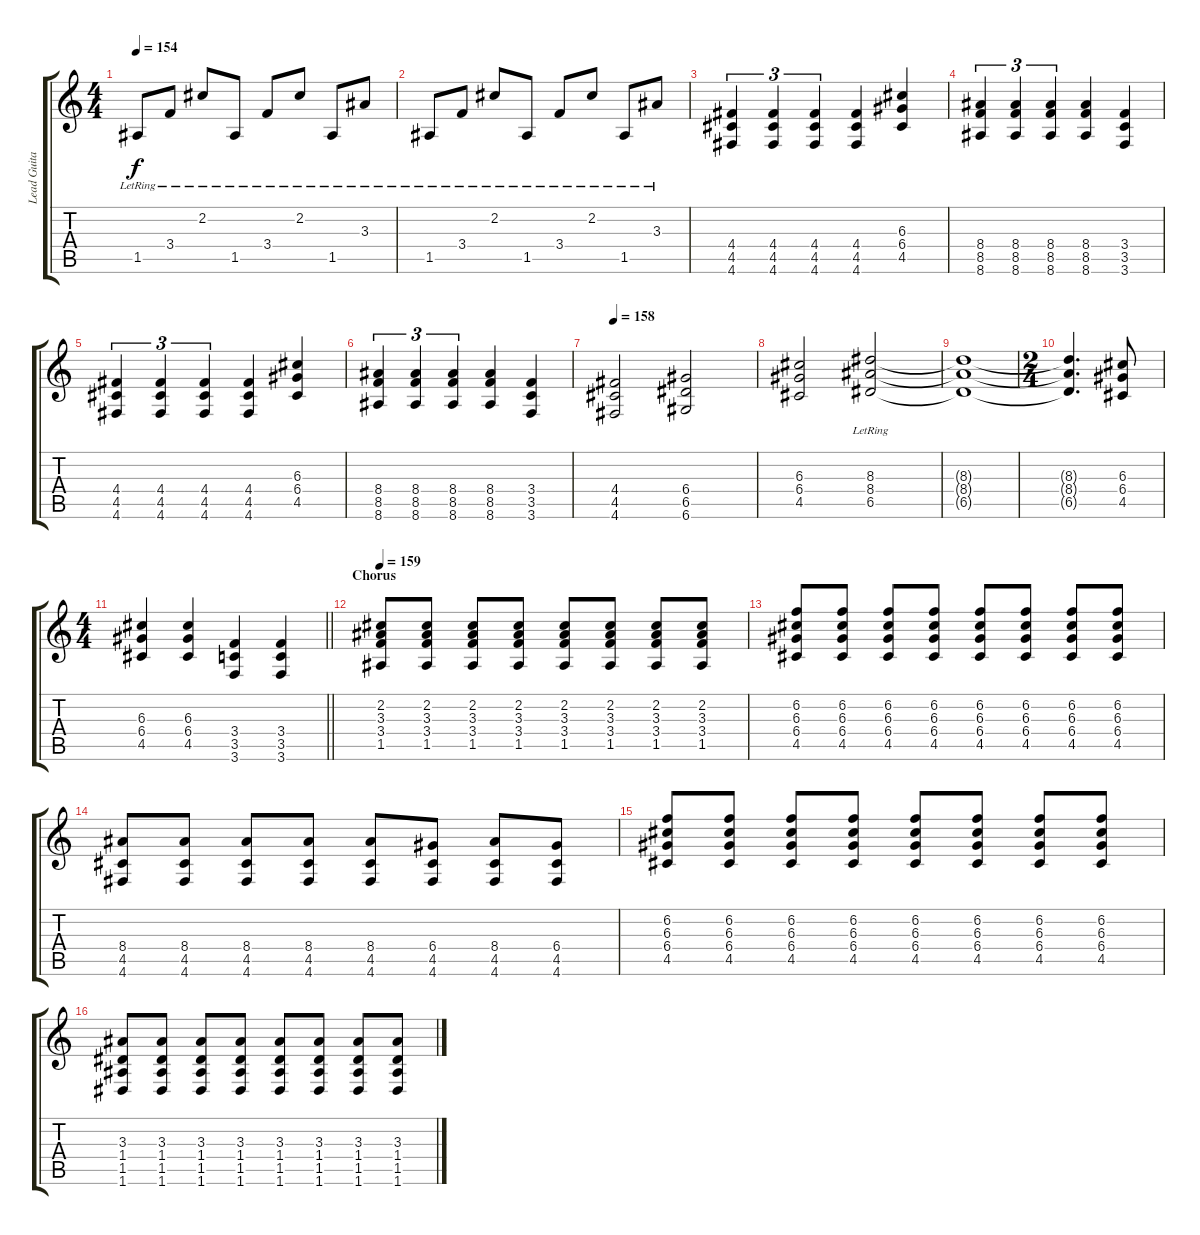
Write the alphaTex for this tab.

\track ("Lead Guitar" "Lead Guita") {instrument overdrivenguitar}
\staff {score tabs}
\tuning (E4 B3 G3 D3 A2 D2) {hide}
\ts (4 4)
\tempo 154
\clef g2
\ks c
1.5{lr}.8{dy f} 3.4{lr}.8 2.2{lr}.8 1.5{lr}.8 3.4{lr}.8 2.2{lr}.8 1.5{lr}.8 3.3{lr}.8 |
1.5{lr}.8 3.4{lr}.8 2.2{lr}.8 1.5{lr}.8 3.4{lr}.8 2.2{lr}.8 1.5{lr}.8 3.3{lr}.8 |
(4.4 4.5 4.6).4{tu (3 2) instrument overdrivenguitar} (4.4 4.5 4.6).4{tu (3 2)} (4.4 4.5 4.6).4{tu (3 2)} (4.4 4.5 4.6).4 (6.3 6.4 4.5).4 |
(8.4 8.5 8.6).4{tu (3 2)} (8.4 8.5 8.6).4{tu (3 2)} (8.4 8.5 8.6).4{tu (3 2)} (8.4 8.5 8.6).4 (3.4 3.5 3.6).4 |
(4.4 4.5 4.6).4{tu (3 2)} (4.4 4.5 4.6).4{tu (3 2)} (4.4 4.5 4.6).4{tu (3 2)} (4.4 4.5 4.6).4 (6.3 6.4 4.5).4 |
(8.4 8.5 8.6).4{tu (3 2)} (8.4 8.5 8.6).4{tu (3 2)} (8.4 8.5 8.6).4{tu (3 2)} (8.4 8.5 8.6).4 (3.4 3.5 3.6).4 |
\tempo 158
(4.4 4.5 4.6).2 (6.4 6.5 6.6).2 |
(6.3 6.4 4.5).2 (8.3{lr} 8.4{lr} 6.5{lr}).2 |
(8.3{t} 8.4{t} 6.5{t}).1 |
\ts (2 4)
(8.3{t} 8.4{t} 6.5{t}).4{d} (6.3 6.4 4.5).8 |
\ts (4 4)
\barLineRight lightlight
(6.3 6.4 4.5).4 (6.3 6.4 4.5).4 (3.4 3.5 3.6).4 (3.4 3.5 3.6).4 |
\section ("" "Chorus")
\tempo 159
(2.2 3.3 3.4 1.5).8 (2.2 3.3 3.4 1.5).8 (2.2 3.3 3.4 1.5).8 (2.2 3.3 3.4 1.5).8 (2.2 3.3 3.4 1.5).8 (2.2 3.3 3.4 1.5).8 (2.2 3.3 3.4 1.5).8 (2.2 3.3 3.4 1.5).8 |
(6.2 6.3 6.4 4.5).8 (6.2 6.3 6.4 4.5).8 (6.2 6.3 6.4 4.5).8 (6.2 6.3 6.4 4.5).8 (6.2 6.3 6.4 4.5).8 (6.2 6.3 6.4 4.5).8 (6.2 6.3 6.4 4.5).8 (6.2 6.3 6.4 4.5).8 |
(8.4 4.5 4.6).8 (8.4 4.5 4.6).8 (8.4 4.5 4.6).8 (8.4 4.5 4.6).8 (8.4 4.5 4.6).8 (6.4 4.5 4.6).8 (8.4 4.5 4.6).8 (6.4 4.5 4.6).8 |
(6.2 6.3 6.4 4.5).8 (6.2 6.3 6.4 4.5).8 (6.2 6.3 6.4 4.5).8 (6.2 6.3 6.4 4.5).8 (6.2 6.3 6.4 4.5).8 (6.2 6.3 6.4 4.5).8 (6.2 6.3 6.4 4.5).8 (6.2 6.3 6.4 4.5).8 |
(3.3 1.4 1.5 1.6).8 (3.3 1.4 1.5 1.6).8 (3.3 1.4 1.5 1.6).8 (3.3 1.4 1.5 1.6).8 (3.3 1.4 1.5 1.6).8 (3.3 1.4 1.5 1.6).8 (3.3 1.4 1.5 1.6).8 (3.3 1.4 1.5 1.6).8
